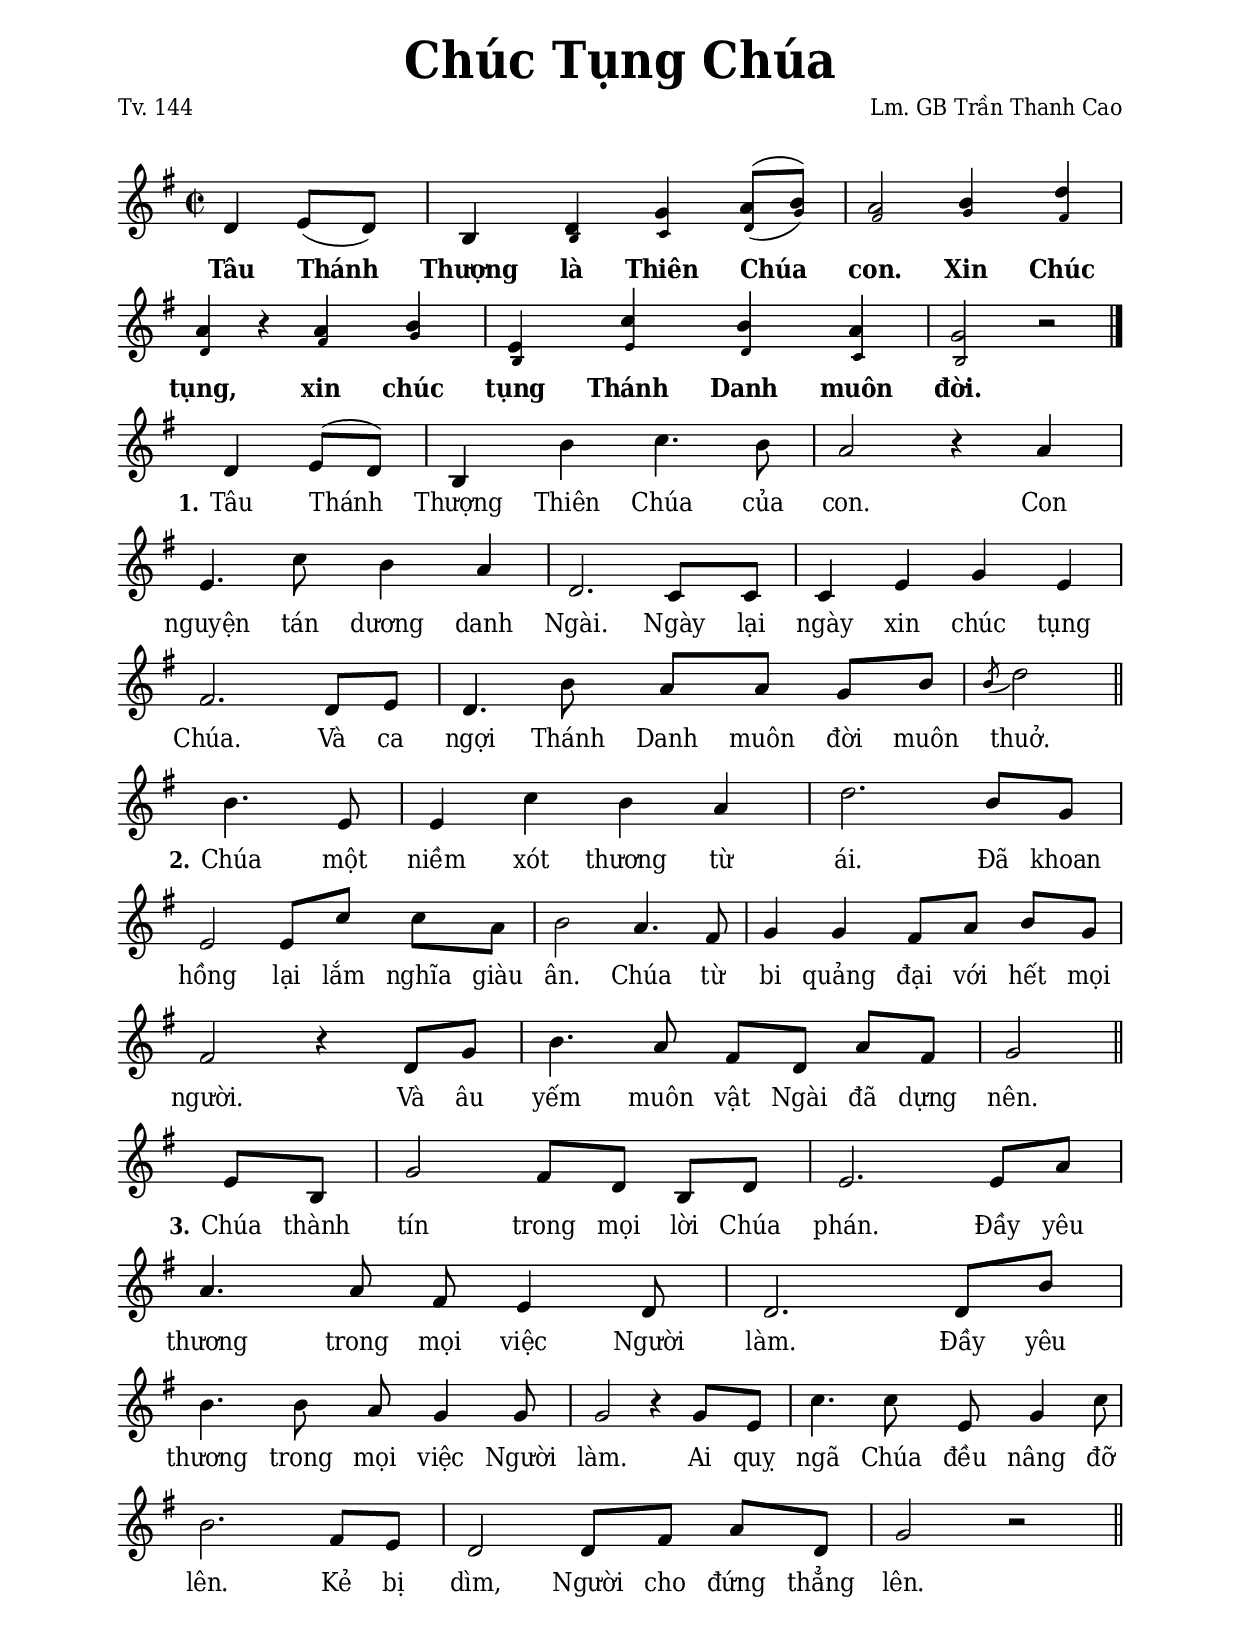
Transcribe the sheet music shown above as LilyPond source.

% Cài đặt chung
\version "2.22.1"
\include "english.ly"

\header {
  title = \markup { \fontsize #3 "Chúc Tụng Chúa" }
  poet = "Tv. 144"
  composer = "Lm. GB Trần Thanh Cao"
  arranger = " "
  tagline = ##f
}

% Nhạc điệp khúc
nhacDiepKhucSop = \relative c' {
  \partial 2 d4 e8 _(d) |
  b4 d g a8 ^(b) |
  a2 b4 d |
  a r a b |
  e, c' b a |
  g2 r \bar "|."
}

nhacDiepKhucBas = \relative c' {
  \override NoteHead.font-size = #-2
  \skip 2
  \skip 4 b4 c d8 _(g) |
  fs2 g4 fs |
  d r fs g |
  b, e d c |
  b2 r
}

% Nhạc phiên khúc
nhacPhienKhucMot = \relative c' {
  \partial 2 d4 e8 ^(d) |
  b4 b' c4. b8 |
  a2 r4 a |
  e4. c'8 b4 a |
  d,2. c8 c |
  c4 e g e |
  fs2. d8 e |
  d4. b'8 a a g b |
  \acciaccatura b8 d2 \bar "||"
}

nhacPhienKhucHai = \relative c'' {
  \partial 2 b4. e,8 |
  e4 c' b a |
  d2. b8 g |
  e2 e8 c' c a |
  b2 a4. fs8 |
  g4 g fs8 a b g |
  fs2 r4 d8 g |
  b4. a8 fs d a' fs |
  g2 \bar "||"
}

nhacPhienKhucBa = \relative c' {
  \partial 4 e8 b |
  g'2 fs8 d b d |
  e2. e8 a |
  a4. a8 fs e4 d8 |
  d2. d8 b' |
  b4. b8 a g4 g8 |
  g2 r4 g8 e |
  c'4. c8 e, g4 c8 |
  b2. fs8 e |
  d2 d8 fs a d, |
  g2 r \bar "||"
}

% Lời điệp khúc
loiDiepKhuc = \lyricmode {
  \override Lyrics.LyricText.font-series = #'bold
  Tâu Thánh Thượng là Thiên Chúa con.
  Xin Chúc tụng, xin chúc tụng Thánh Danh muôn đời.
}

% Lời phiên khúc
loiPhienKhucMot = \lyricmode {
  \set stanza = #"1."
  Tâu Thánh Thượng Thiên Chúa của con.
  Con nguyện tán dương danh Ngài.
  Ngày lại ngày xin chúc tụng Chúa.
  Và ca ngợi Thánh Danh muôn đời muôn thuở.
}

loiPhienKhucHai = \lyricmode {
  \set stanza = #"2."
  Chúa một niềm xót thương từ ái.
  Đã khoan hồng lại lắm nghĩa giàu ân.
  Chúa từ bi quảng đại với hết mọi người.
  Và âu yếm muôn vật Ngài đã dựng nên.
}

loiPhienKhucBa = \lyricmode {
  \set stanza = #"3."
  Chúa thành tín trong mọi lời Chúa phán.
  Đầy yêu thương trong mọi việc Người làm.
  Đầy yêu thương trong mọi việc Người làm.
  Ai quỵ ngã Chúa đều nâng đỡ lên.
  Kẻ bị dìm, Người cho đứng thẳng lên.
}


% Dàn trang
\paper {
  #(set-paper-size "a4")
  top-margin = 10\mm
  bottom-margin = 10\mm
  left-margin = 20\mm
  right-margin = 20\mm
  indent = #0
  #(define fonts
    (make-pango-font-tree
      "Deja Vu Serif Condensed"
      "Deja Vu Serif Condensed"
      "Deja Vu Serif Condensed"
      (/ 20 20)))
  page-count = #1
  system-system-spacing = #'((basic-distance . 11.5)
                             (minimum-distance . 11.5)
                             (padding . 1))
  score-system-spacing = #'((basic-distance . 11.5)
                             (minimum-distance . 11.5)
                             (padding . 1))
}

% Thiết lập tông và nhịp
TongNhip = {
  \key g \major \time 2/2
  \set Timing.beamExceptions = #'()
  \set Timing.baseMoment = #(ly:make-moment 1/4)
  \set Timing.beatStructure = #'(1 1 1 1)}

% Đổi kích thước nốt cho bè phụ
notBePhu =
#(define-music-function (font-size music) (number? ly:music?)
   (for-some-music
     (lambda (m)
       (if (music-is-of-type? m 'rhythmic-event)
           (begin
             (set! (ly:music-property m 'tweaks)
                   (cons `(font-size . ,font-size)
                         (ly:music-property m 'tweaks)))
             #t)
           #f))
     music)
   music)

\score {
  \new ChoirStaff <<
    \new Staff = diepKhuc \with {
        \consists "Merge_rests_engraver"
        %\magnifyStaff #(magstep +1)
        printPartCombineTexts = ##f
      }
      <<
      \new Voice \TongNhip \partCombine 
        \nhacDiepKhucSop
        \notBePhu -3 { \nhacDiepKhucBas }
      \new NullVoice = nhacThamChieu \nhacDiepKhucSop
      \new Lyrics \with {
          \override VerticalAxisGroup.
            nonstaff-relatedstaff-spacing.padding = #1
          \override VerticalAxisGroup.
            nonstaff-unrelatedstaff-spacing.padding = #1
        }
        \lyricsto nhacThamChieu \loiDiepKhuc
      >>
  >>
  \layout {
    \override Lyrics.LyricText.font-series = #'bold
    %\override Lyrics.LyricText.font-size = #+2
    \override Lyrics.LyricSpace.minimum-distance = #4
    \override Score.BarNumber.break-visibility = ##(#f #f #f)
    \override Score.SpacingSpanner.uniform-stretching = ##t
  }
}

\score {
  \new ChoirStaff <<
    \new Staff = phienKhuc \with {
        %\magnifyStaff #(magstep +1)
      }
      <<
      \new Voice = beSop {
        \TongNhip \nhacPhienKhucMot
      }
    >>
    \new Lyrics \with {
          \override VerticalAxisGroup.
            nonstaff-relatedstaff-spacing.padding = #1
          \override VerticalAxisGroup.
            nonstaff-unrelatedstaff-spacing.padding = #1
        }
        \lyricsto beSop \loiPhienKhucMot
  >>
  \layout {
    \override Staff.TimeSignature.transparent = ##t
    %\override Lyrics.LyricText.font-size = #+2
    \override Lyrics.LyricSpace.minimum-distance = #3
    \override Score.BarNumber.break-visibility = ##(#f #f #f)
    \override Score.SpacingSpanner.uniform-stretching = ##t
  }
}

\score {
  \new ChoirStaff <<
    \new Staff = phienKhuc \with {
        %\magnifyStaff #(magstep +1)
      }
      <<
      \new Voice = beSop {
        \TongNhip \nhacPhienKhucHai
      }
    >>
    \new Lyrics \with {
          \override VerticalAxisGroup.
            nonstaff-relatedstaff-spacing.padding = #1
          \override VerticalAxisGroup.
            nonstaff-unrelatedstaff-spacing.padding = #1
        }
        \lyricsto beSop \loiPhienKhucHai
  >>
  \layout {
    \override Staff.TimeSignature.transparent = ##t
    %\override Lyrics.LyricText.font-size = #+2
    \override Lyrics.LyricSpace.minimum-distance = #2
    \override Score.BarNumber.break-visibility = ##(#f #f #f)
    \override Score.SpacingSpanner.uniform-stretching = ##t
  }
}

\score {
  \new ChoirStaff <<
    \new Staff = phienKhuc \with {
        %\magnifyStaff #(magstep +1)
      }
      <<
      \new Voice = beSop {
        \TongNhip \nhacPhienKhucBa
      }
    >>
    \new Lyrics \with {
          \override VerticalAxisGroup.
            nonstaff-relatedstaff-spacing.padding = #1
          \override VerticalAxisGroup.
            nonstaff-unrelatedstaff-spacing.padding = #1
        }
        \lyricsto beSop \loiPhienKhucBa
  >>
  \layout {
    \override Staff.TimeSignature.transparent = ##t
    %\override Lyrics.LyricText.font-size = #+2
    \override Lyrics.LyricSpace.minimum-distance = #2
    \override Score.BarNumber.break-visibility = ##(#f #f #f)
    \override Score.SpacingSpanner.uniform-stretching = ##t
  }
}
